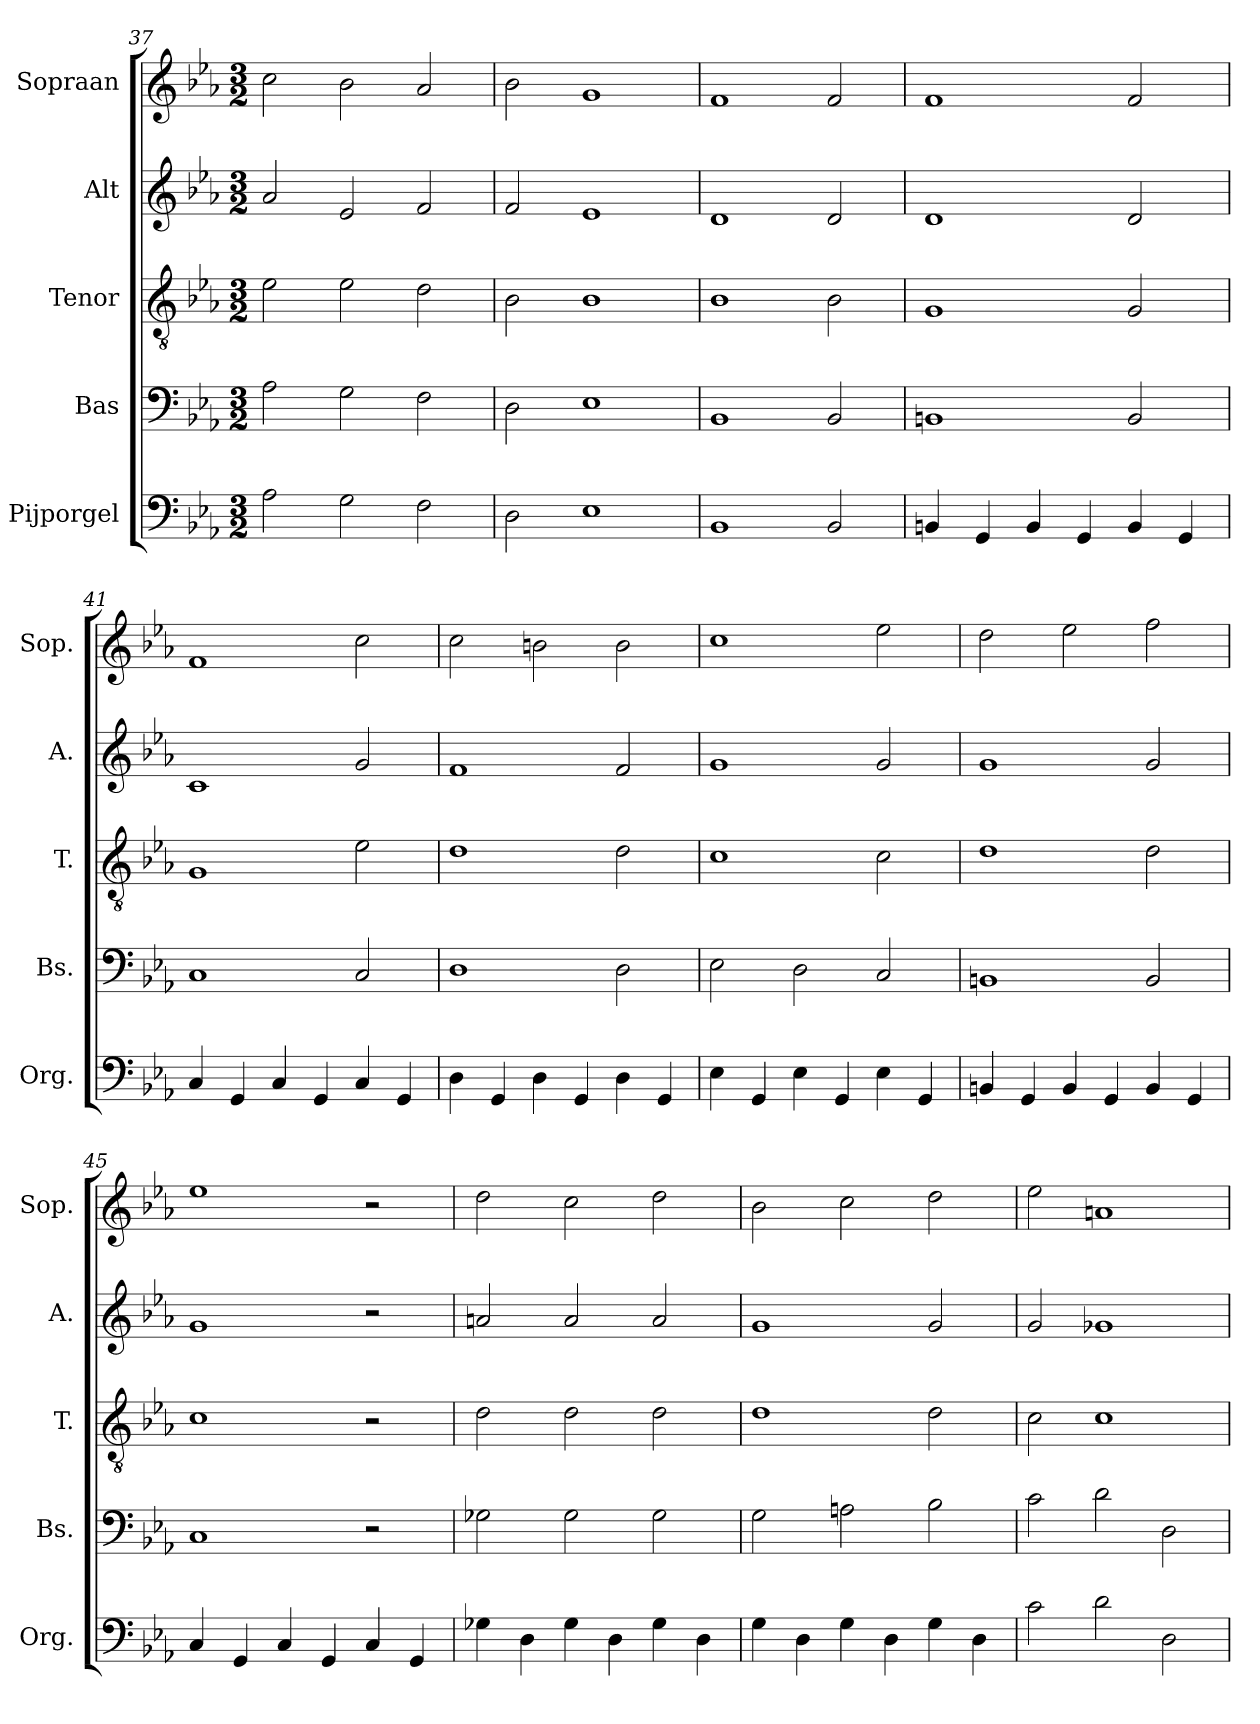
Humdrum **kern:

**kern	**kern	**kern	**kern	**kern
*part5	*part4	*part3	*part2	*part1
*staff5	*staff4	*staff3	*staff2	*staff1
*I"Pijporgel	*I"Bas	*I"Tenor	*I"Alt	*I"Sopraan
*I'Org.	*I'Bs.	*I'T.	*I'A.	*I'Sop.
*clefF4	*clefF4	*clefGv2	*clefG2	*clefG2
*k[b-e-a-]	*k[b-e-a-]	*k[b-e-a-]	*k[b-e-a-]	*k[b-e-a-]
*M3/2	*M3/2	*M3/2	*M3/2	*M3/2
=37	=37	=37	=37	=37
2A-\	2A-\	2e-\	2a-/	2cc\
2G\	2G\	2e-\	2e-/	2b-\
2F\	2F\	2d\	2f/	2a-/
=38	=38	=38	=38	=38
2D\	2D\	2B-\	2f/	2b-\
1E-	1E-	1B-	1e-	1g
=39	=39	=39	=39	=39
1BB-	1BB-	1B-	1d	1f
2BB-/	2BB-/	2B-\	2d/	2f/
=40	=40	=40	=40	=40
4BBn/	1BBn	1G	1d	1f
4GG/	.	.	.	.
4BB/	.	.	.	.
4GG/	.	.	.	.
4BB/	2BB/	2G/	2d/	2f/
4GG/	.	.	.	.
=41	=41	=41	=41	=41
4C/	1C	1G	1c	1f
4GG/	.	.	.	.
4C/	.	.	.	.
4GG/	.	.	.	.
4C/	2C/	2e-\	2g/	2cc\
4GG/	.	.	.	.
!!LO:PB:g=z
=42	=42	=42	=42	=42
4D\	1D	1d	1f	2cc\
4GG/	.	.	.	.
4D\	.	.	.	2bn\
4GG/	.	.	.	.
4D\	2D\	2d\	2f/	2b\
4GG/	.	.	.	.
=43	=43	=43	=43	=43
4E-\	2E-\	1c	1g	1cc
4GG/	.	.	.	.
4E-\	2D\	.	.	.
4GG/	.	.	.	.
4E-\	2C/	2c\	2g/	2ee-\
4GG/	.	.	.	.
=44	=44	=44	=44	=44
4BBn/	1BBn	1d	1g	2dd\
4GG/	.	.	.	.
4BB/	.	.	.	2ee-\
4GG/	.	.	.	.
4BB/	2BB/	2d\	2g/	2ff\
4GG/	.	.	.	.
=45	=45	=45	=45	=45
4C/	1C	1c	1g	1ee-
4GG/	.	.	.	.
4C/	.	.	.	.
4GG/	.	.	.	.
4C/	2r	2r	2r	2r
4GG/	.	.	.	.
=46	=46	=46	=46	=46
4G-X\	2G-X\	2d\	2an/	2dd\
4D\	.	.	.	.
4G-\	2G-\	2d\	2a/	2cc\
4D\	.	.	.	.
4G-\	2G-\	2d\	2a/	2dd\
4D\	.	.	.	.
=47	=47	=47	=47	=47
4G\	2G\	1d	1g	2b-\
4D\	.	.	.	.
4G\	2An\	.	.	2cc\
4D\	.	.	.	.
4G\	2B-\	2d\	2g/	2dd\
4D\	.	.	.	.
=48	=48	=48	=48	=48
2c\	2c\	2c\	2g/	2ee-\
2d\	2d\	1c	1g-X	1an
2D\	2D\	.	.	.
=	=	=	=	=
*-	*-	*-	*-	*-
